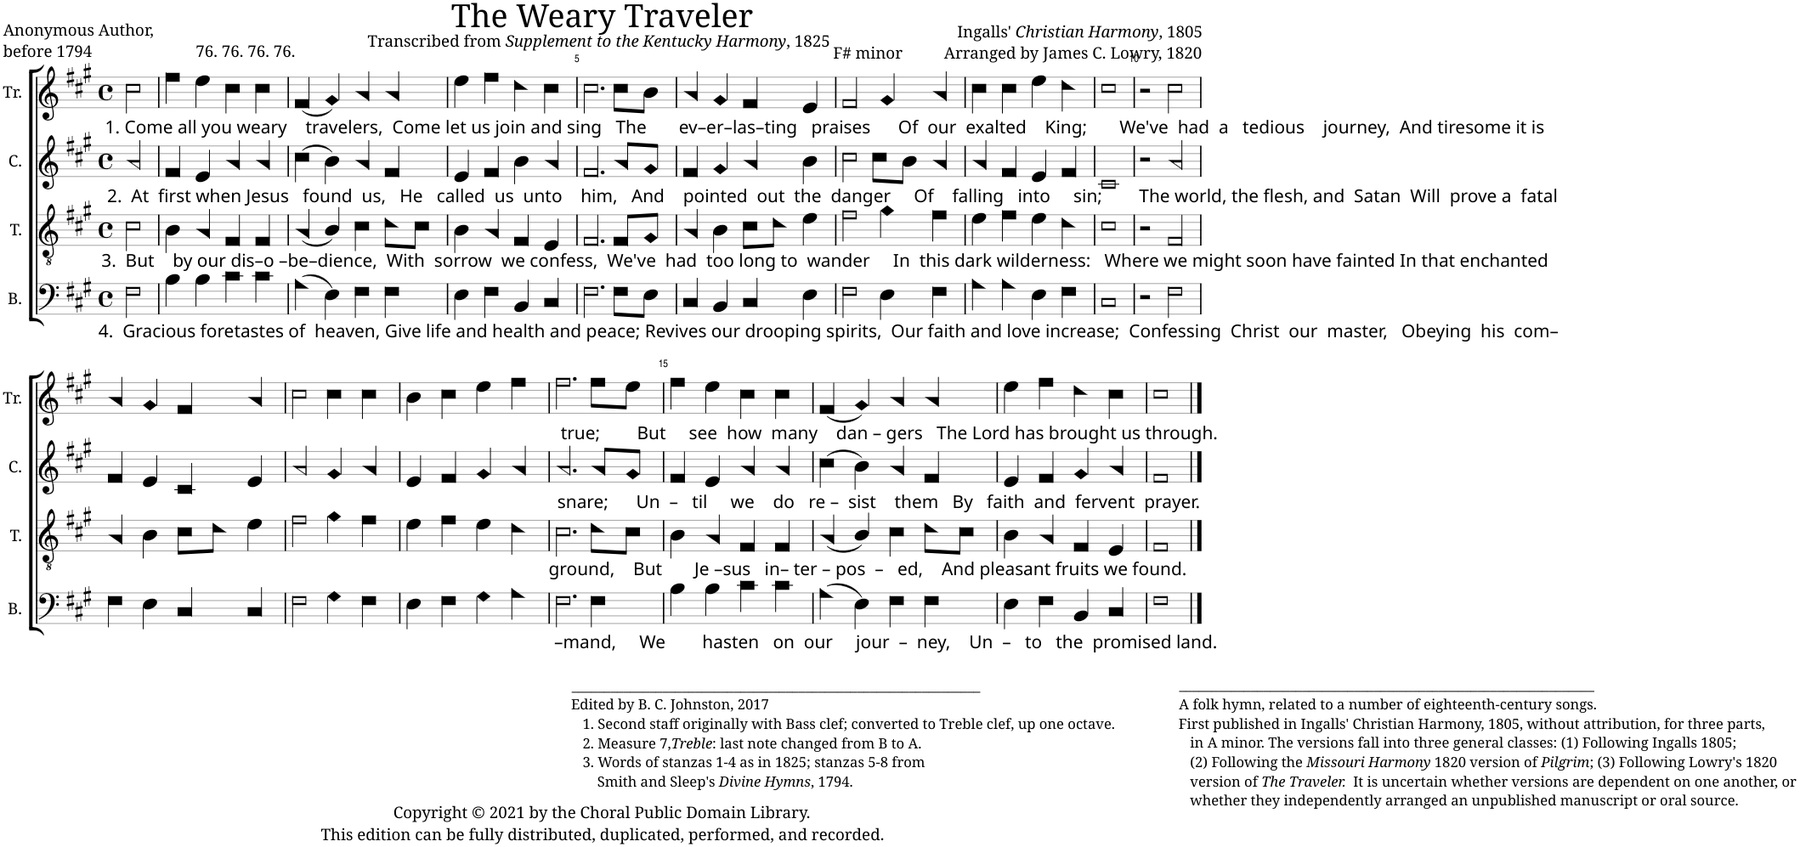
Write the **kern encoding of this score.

**kern	**kern	**kern	**kern
*part4	*part3	*part2	*part1
*staff4	*staff3	*staff2	*staff1
*I"B.	*I"T.	*I"C.	*I"Tr.
*I'B.	*I'T.	*I'C.	*I'Tr.
*clefF4	*clefGv2	*clefG2	*clefG2
*k[f#c#g#]	*k[f#c#g#]	*k[f#c#g#]	*k[f#c#g#]
*M4/4	*M4/4	*M4/4	*M4/4
*met(c)	*met(c)	*met(c)	*met(c)
=1	=1	=1	=1
!	!	!	!LO:TX:b:t=1. Come all you weary    travelers,  Come let us join and sing   The       ev–er–las–ting   praises      Of  our  exalted    King;       We've  had  a   tedious    journey,  And tiresome it is
!	!	!LO:TX:b:t=2.  At  first when Jesus   found  us,   He   called  us  unto    him,   And    pointed  out  the  danger     Of    falling   into     sin;        The world, the flesh, and  Satan  Will  prove a  fatal	!
!	!LO:TX:b:t=3.  But    by our dis–o –be–dience,  With  sorrow  we confess,  We've  had  too long to  wander     In  this dark wilderness&colon;   Where we might soon have fainted In that enchanted	!	!
!LO:TX:b:t=4.  Gracious foretastes of  heaven, Give life and health and peace; Revives our drooping spirits,  Our faith and love increase;  Confessing  Christ  our  master,   Obeying  his  com–	!	!	!
2F#!\	2c#!\	2a!/	2cc#!\
=2	=2	=2	=2
4B!\	4B!\	4f#!/	4ff#!\
4B!\	4A!/	4e!/	4ee!\
4c#!\	4F#!/	4a!/	4cc#!\
4c#!\	4F#!/	4a!/	4cc#!\
=3	=3	=3	=3
(4A!\	(4A!/	(4cc#!\	(4f#!/
4E!\)	4B!/)	4b!\)	4g#!/)
4F#!\	4c#!\	4a!/	4a!/
4F#!\	8d!\L	4f#!/	4a!/
.	8c#!\J	.	.
=4	=4	=4	=4
4E!\	4B!\	4e!/	4ee!\
4F#!\	4A!/	4f#!/	4ff#!\
4BB!/	4F#!/	4b!\	4dd!\
4C#!/	4E!/	4a!/	4cc#!\
=5	=5	=5	=5
2.F#!\	2.F#!/	2.f#!/	2.cc#!\
8F#!\L	8F#!/L	8a!/L	8cc#!\L
8E!\J	8G#!/J	8g#!/J	8b!\J
=6	=6	=6	=6
4C#!/	4A!/	4f#!/	4a!/
4BB!/	4B!\	4g#!/	4g#!/
4C#!/	8c#!\L	4a!/	4f#!/
.	8d!\J	.	.
4E!\	4e!\	4b!\	4e!/
=7	=7	=7	=7
2F#!\	2f#!\	2cc#!\	2f#!/
4E!\	4g#!\	8cc#!\L	4g#!/
.	.	8b!\J	.
4F#!\	4f#!\	4a!/	4a!/
=8	=8	=8	=8
4A!\	4e!\	4a!/	4cc#!\
4A!\	4f#!\	4f#!/	4cc#!\
4E!\	4e!\	4e!/	4ee!\
4F#!\	4d!\	4f#!/	4dd!\
=9	=9	=9	=9
1C#!	1c#!	1c#!	1cc#!
=10	=10	=10	=10
2r	2r	2r	2r
2F#!\	2F#!/	2a!/	2cc#!\
!!LO:LB:g=z
=11	=11	=11	=11
4F#!\	4A!/	4f#!/	4a!/
4E!\	4B!\	4e!/	4g#!/
4C#!/	8c#!\L	4c#!/	4f#!/
.	8d!\J	.	.
4C#!/	4e!\	4e!/	4a!/
=12	=12	=12	=12
2F#!\	2f#!\	2a!/	2cc#!\
4G#!\	4g#!\	4g#!/	4cc#!\
4F#!\	4f#!\	4a!/	4cc#!\
=13	=13	=13	=13
4E!\	4e!\	4e!/	4b!\
4F#!\	4f#!\	4f#!/	4cc#!\
4G#!\	4e!\	4g#!/	4ee!\
4A!\	4d!\	4a!/	4ff#!\
=14	=14	=14	=14
!	!	!	!LO:TX:b:t=true;        But     see  how  many    dan – gers   The Lord has brought us through.
!	!	!LO:TX:b:t=snare;      Un  –   til     we    do   re –  sist    them   By   faith  and  fervent  prayer.	!
!	!LO:TX:b:t=ground,    But       Je –sus   in– ter – pos  –   ed,    And pleasant fruits we found.	!	!
!LO:TX:b:t=–mand,     We        hasten   on  our     jour  –  ney,    Un  –   to   the  promised land.	!	!	!
2.F#!\	2.c#!\	2.a!/	2.ff#!\
4F#!\	8d!\L	8a!/L	8ff#!\L
.	8c#!\J	8g#!/J	8ee!\J
=15	=15	=15	=15
4B!\	4B!\	4f#!/	4ff#!\
4B!\	4A!/	4e!/	4ee!\
4c#!\	4F#!/	4a!/	4cc#!\
4c#!\	4F#!/	4a!/	4cc#!\
=16	=16	=16	=16
(4A!\	(4A!/	(4cc#!\	(4f#!/
4E!\)	4B!/)	4b!\)	4g#!/)
4F#!\	4c#!\	4a!/	4a!/
4F#!\	8d!\L	4f#!/	4a!/
.	8c#!\J	.	.
=17	=17	=17	=17
!LO:TX:b:t=_______________________________________________________________	!	!	!
!LO:TX:b:t=Edited by B. C. Johnston, 2017	!	!	!
!LO:TX:b:t=1. Second staff originally with Bass clef; converted to Treble clef, up one octave.	!	!	!
!LO:TX:b:t=2. Measure 7,	!	!	!
!LO:TX:b:i:t=Treble	!	!	!
!LO:TX:b:t=&colon; last note changed from B to A.	!	!	!
!LO:TX:b:t=3. Words of stanzas 1-4 as in 1825; stanzas 5-8 from	!	!	!
!LO:TX:b:t=Smith and Sleep's	!	!	!
!LO:TX:b:i:t=Divine Hymns	!	!	!
!LO:TX:b:t=, 1794.	!	!	!
4E!\	4B!\	4e!/	4ee!\
4F#!\	4A!/	4f#!/	4ff#!\
4BB!/	4F#!/	4g#!/	4dd!\
4C#!/	4E!/	4a!/	4cc#!\
=18	=18	=18	=18
!LO:TX:b:t=________________________________________________________________	!	!	!
!LO:TX:b:t=A folk hymn, related to a number of eighteenth-century songs.	!	!	!
!LO:TX:b:t=First published in Ingalls' Christian Harmony, 1805, without attribution, for three parts,	!	!	!
!LO:TX:b:t=in A minor. The versions fall into three general classes&colon; (1) Following Ingalls 1805;	!	!	!
!LO:TX:b:t=(2) Following the	!	!	!
!LO:TX:b:i:t=Missouri Harmony	!	!	!
!LO:TX:b:t=1820 version of	!	!	!
!LO:TX:b:i:t=Pilgrim	!	!	!
!LO:TX:b:t=; (3) Following Lowry's 1820	!	!	!
!LO:TX:b:t=version of	!	!	!
!LO:TX:b:i:t=The Traveler.	!	!	!
!LO:TX:b:t=It is uncertain whether versions are dependent on one another, or	!	!	!
!LO:TX:b:t=whether they independently arranged an unpublished manuscript or oral source.	!	!	!
1F#!	1F#!	1f#!	1cc#!
==	==	==	==
*-	*-	*-	*-
